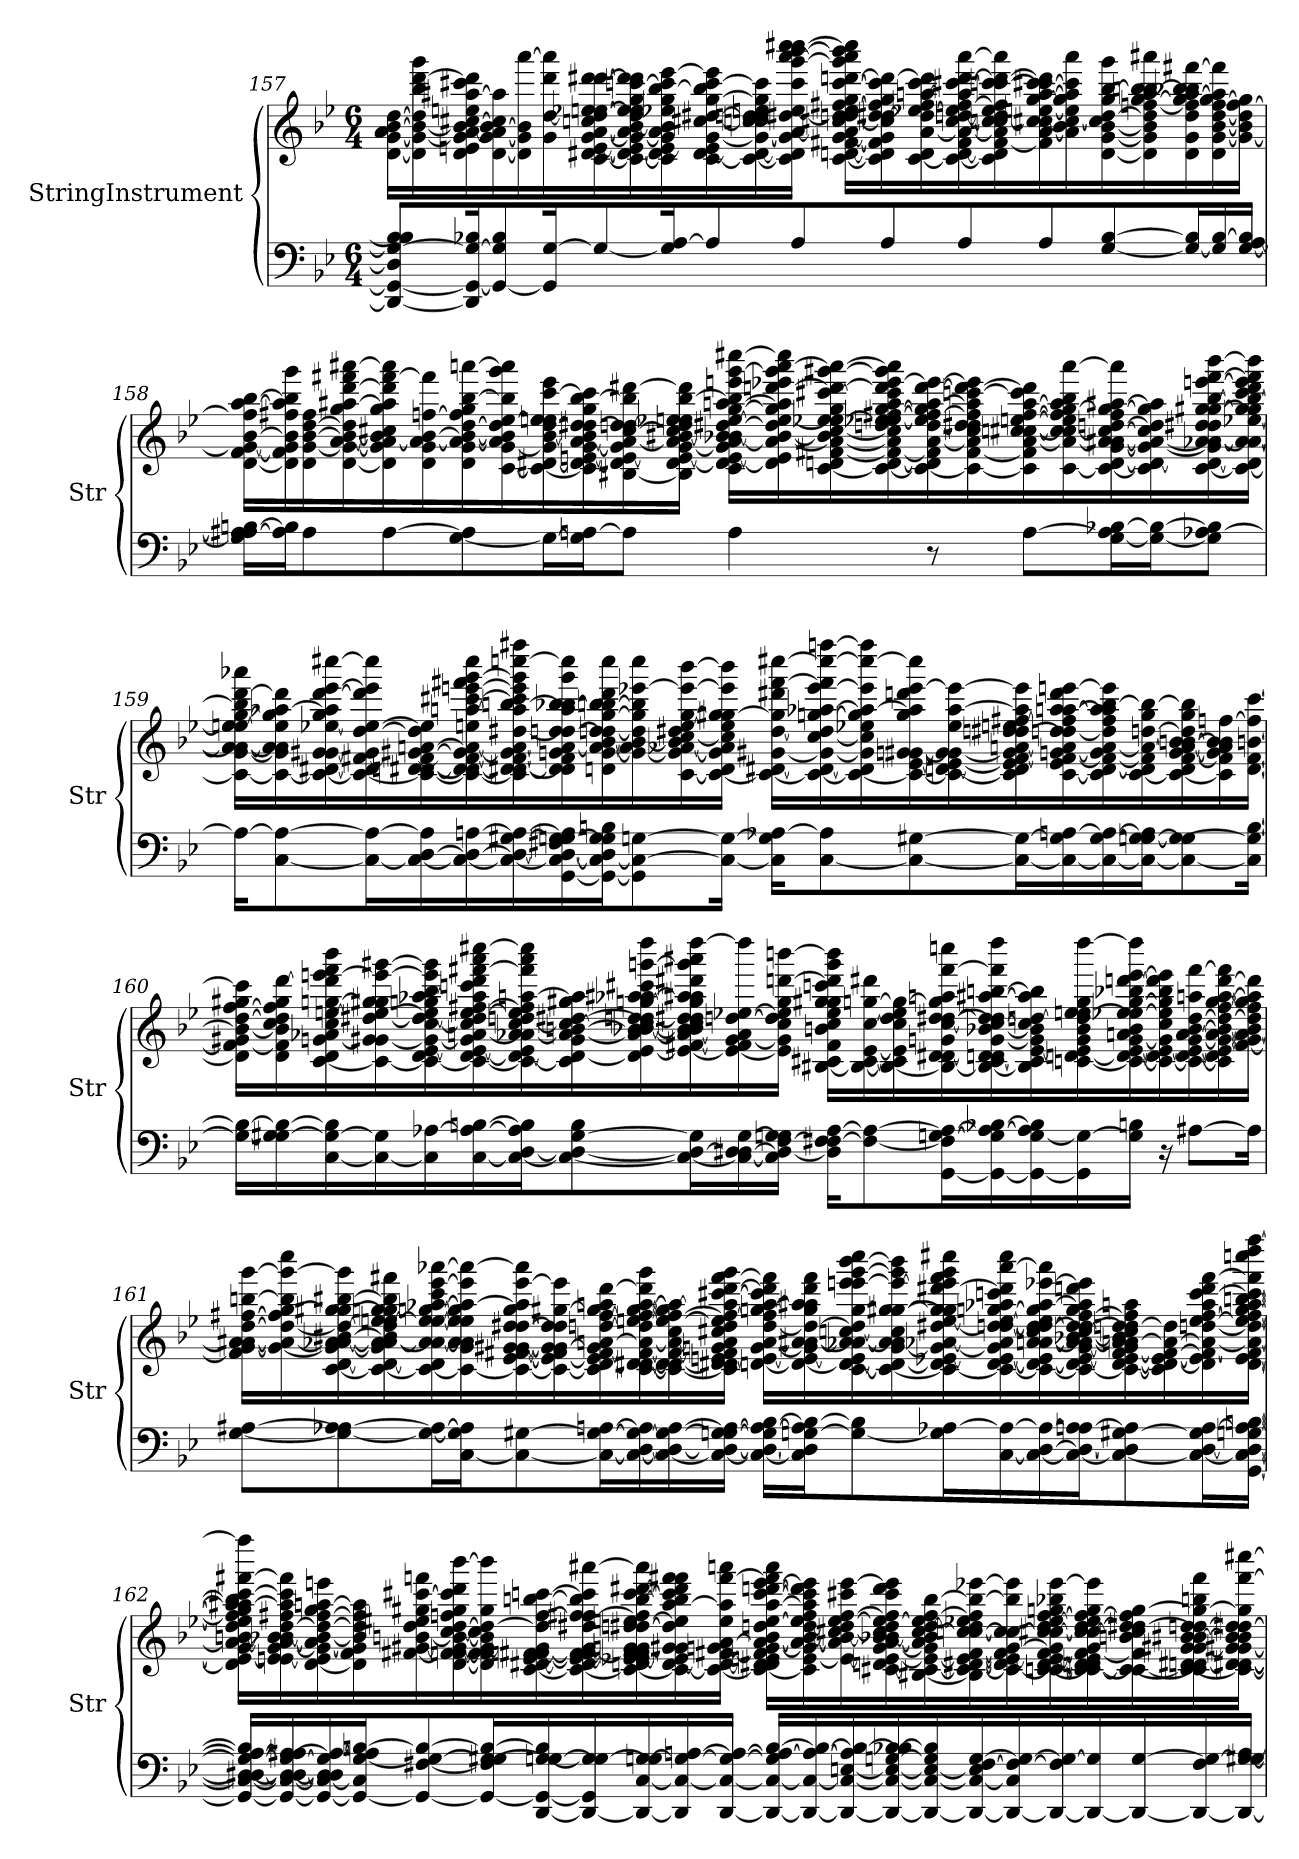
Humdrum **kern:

**kern	**kern
*part2	*part1
*staff2	*staff1
*I"StringInstrument	*I"StringInstrument
*I'Str	*I'Str
!!LO:LB:g=z
*clefF4	*clefG2
*k[b-e-]	*k[b-e-]
*M6/4	*M6/4
=157	=157
8DD/_ 8GG/_ 8D/] 8G/_ 8B-/ 8B/]L	[16d\ [16g\ 16a\ [16b-\ [16dd\LL
.	16d\] 16g\_ 16b-\_ 16dd\] 16bb-\ [16ddd\ 16ggg\
16DD/] 16GG/_ 16G/_ 16B-X/K	16d\ 16en\ 16g\] [16a\ 16b-\] [16cc#X\ 16een\ [16aa#X\ 16ccc#X\ 16ddd\]
8GG/_ 8G/] 8B-/	[16d\ [16g\ 16a\] [16b-\ 16cc#\] 16aa#\]
.	16d\] 16g\] 16b-\] [16aaa\
16GG/] [16G/K	16g\ [16dd\ 16ddd\ 16aaa\]
8G/_	[16c\ [16d#X\ [16e\ [16g\ [16a\ 16ccn\ 16dd\] [16ee-X\ [16een\ [16ddd\ [16ddd#X\
.	16c\_ 16d#\_ 16e\] 16g\_ 16a\] [16b-\ 16dd\ 16ee-\] 16ee\] 16gg\ [16cccn\ 16ddd\] 16ddd#\]
16G/] [16A/K	16c\] 16d#\] [16e\ 16g\] 16a\ 16b-\] 16ee-X\ 16gg\ [16bb-\ 16ccc\] [16eee-\
8A/]	[16c\ [16d#\ 16e\] [16g\ [16cc#X\ [16dd#X\ [16gg\ 16bb-\] [16ccc\ 16eee-\]
.	16c\_ 16d#\_ 16g\_ 16ccn\ 16cc#\] 16ddn\ 16dd#\] 16een\ 16gg\] 16ccc\]
8A/	16c\] 16d#\] 16g\] [16a\ [16dd#X\ [16ee\ 16ccc\ [16ggg\ [16aaa\ [16bbb-\ 16cccc\ [16cccc#X\JJ
.	[16c\ [16dn\ [16f#X\ [16g\ 16a\] [16cc#X\ [16ddn\ 16dd#\] 16ee\] [16ff#X\ 16gg\ [16ccc\ [16dddn\ 16ggg\] 16aaa\] 16bbb-\] 16cccc#\]LL
8A/	16c\] 16d\] 16f#\] 16g\] 16cc#\] 16dd\_ 16dd#X\ 16ff#\] 16gg\ 16ccc\] 16ddd\_
.	[16c\ 16d\ [16a\ 16dd\] [16ee-X\ 16ff#\ [16aan\ 16ccc\ 16ddd\]
8A/	16c\_ [16d\ 16f#\ 16a\_ [16cc#\ [16ddn\ 16ee-\] [16ff#\ 16aa\] [16ccc#X\ [16ddd\ [16aaa\
.	16c\] 16d\] [16f#\ 16a\] [16ccn\ 16cc#\] 16dd\] 16ee-\ 16ff#\] [16cccn\ 16ccc#\] 16ddd\_ 16aaa\]
8A/	16f#\] [16a\ 16cc\] [16cc#X\ [16een\ [16gg\ [16aa\ 16ccc\] [16ccc#X\ 16ddd\]
.	16a\] 16b-\ 16cc#\_ 16ee\] 16gg\] 16aa\] 16ccc#\] 16aaa\
[8G/ [8B-/	[16d\ [16g\ [16b-\ 16cc#\] [16dd\ 16gg\ [16bb-\ 16ggg\
.	16d\] 16g\] 16b-\] 16dd\] [16ffn\ [16gg\ 16aa\ 16bb-\] [16bbn\ 16aaa#X\
16G/_ 16B-/]L	16d\ 16g\ 16dd\ 16ff\] 16gg\] [16aa\ 16bb-X\ 16bb\] [16fff#X\
16G/] [16B-/	16d\ [16g\ [16b-\ [16dd\ 16ff\ [16gg\ 16aa\] 16fff#\]
[16G/ [16A/ 16B-/]JJ	16g\_ 16b-\] 16dd\] [16ff\ 16gg\]JJ
!!LO:LB:g=z
=158	=158
16G\] 16A\] [16A#X\ [16Bn\LL	[16d\ [16f\ 16g\_ [16b-\ 16ff\] [16aa\ [16bb-\LL
16A#\] 16B\]J	16d\] 16f\] 16g\] 16b-\] 16ff#X\ 16aa\] 16bb-\] 16ggg\
8A#\	16d\ [16g\ [16b-\ [16dd\ 16ff#\
.	[16d\ 16g\_ [16a\ 16b-\_ 16dd\] 16gg\ [16aa#X\ [16ddd\ 16fff#X\ [16aaa#X\
[8A#\	16d\] 16g\] 16a\_ 16b-\] 16cc#X\ 16gg\ 16aa#\] 16ddd\] [16fff#\ 16aaa#\]
.	16d\ 16g\ 16a\_ [16b-\ [16ffn\ 16fff#\]
[8G\ 8A#\]	16d\ 16g\ 16a\_ 16b-\_ [16dd\ 16ff\] 16gg\ [16bb-\ [16aaan\
.	[16c\ [16g\ 16a\] 16b-\] 16dd\] [16ee-\ 16bb-\] 16ggg\ 16aaa\]
16G\L_	16c\_ [16d#X\ 16g\] [16b-\ [16dd\ 16ee-\] 16een\ [16ccc\ 16eee-\
16G\] [16An\J	16c\] 16d#\_ [16en\ [16g\ [16a\ 16b-\] 16dd\] [16dd#X\ 16gg\ [16bb-\ 16ccc\]
8A\J]	[16B#X\ 16d#\] 16e\_ 16g\] 16a\_ [16cc#\ [16ddn\ 16dd#\] 16bb-\] [16ddd#X\
.	16B#\] [16d#\ 16e\_ [16g\ 16a\] [16b#X\ 16cc#\] 16dd\] 16ee-X\ 16een\ [16bb-\ 16ddd#\]JJ
4A\	16c\ 16d#\_ 16e\_ 16g\] [16a\ [16b-X\ 16b#\] [16dd#X\ [16ee\ [16gg\ [16aan\ 16bb-\] 16eeen\ [16ggg\ [16cccc#X\LL
.	16d#\] 16e\] 16a\_ 16b-\_ 16dd#\] 16ee\_ 16gg\] 16aa\] [16dddn\ 16eee-X\ 16ggg\] [16aaa\ 16cccc#\]
.	[16c\ 16dn\ [16f#X\ 16a\_ 16b-\] [16cc#\ 16ee-X\ 16ee\_ 16gg\ [16ccc#X\ 16ddd\_ [16ggg#X\ 16aaa\_
.	16c\_ [16d\ 16f#\_ 16a\] 16cc#\] 16ddn\ [16ee-X\ 16ee\] [16ff#X\ [16gg\ 16aa\ 16ccc#\] 16ddd\] [16eee-\ 16ggg#\] 16aaa\]
8r	16c\_ 16d\] 16f#\] [16a\ [16dd\ 16ee-\] 16ff#\_ 16gg\] [16aa\ [16ddd\ 16eee-\_
.	16c\_ [16f#\ 16a\] 16cc#\ 16dd\] 16dd#X\ 16ff#\] 16aa\] [16cccn\ 16ddd\_ 16eee-\]
[8A\L	16c\] 16f#\] [16a\ [16ccn\ [16cc#X\ [16een\ [16ff#\ [16aa\ 16ccc\] 16ddd\]
.	[16c\ 16a\_ 16cc\] 16cc#\_ 16ee\] 16ff#\] [16gg\ 16aa\] 16bb-\ [16aaa\
[16G\ 16A\] [16B-X\L	16c\_ [16d\ [16g\ 16a\] [16a#X\ 16cc#\_ [16ddn\ 16ff#\ 16gg\_ [16aa#X\ 16aaa\]
16G\_ 16B-\_J	16c\] 16d\_ 16g\_ 16a#\_ 16cc#\] 16dd\] 16gg\] 16aa#\]
8G\] [8A-X\ 8B-\]J	[16c\ 16d\_ 16g\] [16a-X\ 16a#\_ 16dd\ 16dd#X\ [16gg\ [16gg#X\ [16bb-\ [16eeen\ [16fff#\ [16bbb-\
.	16c\_ 16d\] 16a-\_ 16a#\_ [16ee-X\ 16gg\] 16gg#\] 16bb-\_ 16ccc\ 16ddd\ 16eee\] 16fff#\] 16bbb-\]JJ
!!LO:LB:g=z
=159	=159
16A-\KL_	16c\_ [16g\ 16a-\_ 16a#\_ 16ee-\] [16een\ [16gg\ 16bb-\] [16ddd\ 16aaa-X\LL
[8C\ 8A-\_	16c\_ 16g\] 16a-\] 16a#\] 16ee\] 16gg\] [16aa-X\ 16ddd\]
.	16c\_ [16d#X\ [16g\ 16g#X\ [16ee-X\ 16gg\ 16aa-\] [16ddd\ [16eee-\ [16cccc#X\
16C\_ 16A-\_L	16c\_ 16d#\] [16f#X\ 16g\] [16dd\ 16ee-\_ 16ddd\] 16eee-\] 16cccc#\]
16C\_ [16D\ 16A-\]	16c\_ [16dn\ [16d#X\ 16f#\_ [16g#X\ [16an\ 16dd\] 16ee-\]
16C\_ 16D\_ [16An\	16c\_ 16d\_ 16d#\] 16f#\_ 16g#\_ 16a\_ 16een\ [16aan\ [16ccc#X\ [16eeen\ 16fff#X\ [16ggg\ 16cccc#\
16C\_ 16D\_ [16G#X\ 16A\_	16c\] 16d\_ [16d#X\ 16f#\_ 16g#\] 16a\_ [16dd#X\ 16aa\] [16bbn\ 16ccc#\] 16eee\] 16ggg\] [16ccccn\ 16ffff#X\
[16GG\ 16C\_ 16D\_ 16F#X\ [16Gn\ 16G#\_ 16A\]	16d\] 16d#\] 16f#\] 16gn\ 16a\_ 16ddn\ 16dd#\_ 16aa\ [16bb-X\ 16bb\] 16ggg\ 16cccc\]
16GG\_ 16C\_ 16D\] 16G\] 16G#\] 16Bn\J	16dn\ [16g\ 16a\_ [16b-\ [16ddn\ 16dd#\] [16gg\ 16bb-\] [16bbn\ 16ddd\ 16cccc\
8GG\] 8C\_ [8Gn\	16g\_ 16a\] 16b-\_ 16dd\] 16gg\] 16bb\] [16eee-X\ 16cccc\
.	[16c\ 16g\_ [16a-X\ 16b-\] [16cc\ 16dd#X\ [16ee\ [16gg\ 16eee-\_ [16bbb-\
16C\_ 16G\_Jk	16c\_ 16d\ 16g\] 16a-\] 16cc\] 16ee\] 16gg\] [16gg#X\ 16eee-\] 16bbb-\]JJ
16C\] 16G\] [16A-X\KL	16c\_ [16d#X\ [16g#X\ [16dd#\ 16gg#\] 16ddd#X\ [16fff#\ [16cccc#X\LL
[8C\ 8A-\]	16c\_ 16d#\_ 16g#\_ [16cc\ 16dd#\] [16ggn\ [16aa-X\ [16eee-\ 16fff#\] 16cccc#\_ [16ffffn\
.	16c\_ 16d#\] 16g#\] 16cc\] 16ee-X\ 16gg\] 16aa-\_ 16eee-\] 16cccc#\_ 16ffff\]
8C\_ [8G#X\	16c\_ [16e-\ [16gn\ [16g#X\ 16gg\ 16aa-\] 16dddn\ [16eee-\ 16cccc#\]
.	16c\_ [16dn\ 16e-\_ 16g\_ 16g#\] 16ee-\ [16aa-\ 16eee-\_
16C\_ 16G#\_L	16c\] 16d\] 16e-\] [16f#\ 16g\] [16an\ 16ddn\ [16dd#X\ 16een\ [16ff#X\ 16aa-\] 16eee-\]
16C\_ 16G#\] [16An\	[16c\ 16e-\ 16f#\_ [16gn\ 16a\] [16ddn\ 16dd#\] 16ff#\] [16aa-\ [16aan\ 16ddd\ [16eeen\
16C\_ [16G#\ 16A\_	16c\] [16d\ 16f#\_ 16g\] [16a\ 16dd\] 16ff#\ 16aa-\] 16aa\] [16bb\ 16eee\]
16C\_ [16Gn\ 16G#\_ 16A\]J	[16c\ 16d\] 16f#\] 16a\_ [16ddn\ 16gg\ 16bb\_
8C\_ 8G\_ 8G#\]	16c\_ 16d\ [16f#\ [16g\ 16a\_ [16b-\ [16bn\ 16dd\] 16gg\ 16bb\]
.	16c\] 16f#\] 16g\] 16a\] 16b-\] 16b\] [16ffn\
16C\] 16G\_ [16B\Jk	[16d\ [16f#\ [16bn\ 16ff\] [16ccc#\JJ
!!LO:LB:g=z
=160	=160
16G\_ 16B\_LL	16d\] 16f#\_ 16g#X\ 16b\_ [16dd\ [16ff\ 16gg#X\ 16ccc#\]LL
16G\] [16G#X\ 16B\_	16d\ 16f#\] 16b\] 16cc\ 16dd\] 16ff\] 16gg#\ [16ddd\
[16C\ 16G#\_ 16B\]	[16c\ 16d\ [16gn\ 16a-X\ 16cc\ [16een\ [16ggn\ 16ddd\] [16eeen\ 16fff\ 16bbb-\
16C\_ 16G#\]	16c\_ 16g\] [16g#X\ [16dd#X\ 16ee\_ 16gg\] 16gg#X\ 16eee\_ [16ggg#X\
16C\] [16A-X\	16c\_ 16d\ [16e-\ 16g#\_ [16cc\ 16dd#\_ 16ee\] 16ggn\ [16aa-X\ 16bb-\ 16eee\] 16ggg#\]
[16C\ 16A-\_ [16Bn\	16c\_ [16d\ 16e-\_ 16g#\] [16an\ 16cc\] 16dd#\] [16ee\ [16ff#X\ 16aa-\] 16cccn\ 16ddd\ [16fff#X\ 16aaa\ [16cccc#X\
16C\_ [16D\ 16A-\] 16B\]J	16c\_ 16d\_ 16e-\] 16a-X\ 16a\_ [16cc\ 16ddn\ 16ee\] 16ff#\] [16aan\ 16fff#\] 16aaa\ 16cccc#\]
8C\_ 8D\_ [8G#\ 8B\	16c\] 16d\_ 16g#\ 16a\_ [16bn\ 16cc\_ [16dd#X\ 16gg#X\ 16aa\]
.	16d\] [16e-\ 16a\_ [16b-X\ 16b\_ 16cc\] [16ddn\ 16dd#\] [16ggn\ [16aa-X\ 16aa#X\ 16ccc#X\ [16gggn\ 16dddd\
16C\_ 16D\_ 16G#\]L	16e-\_ [16f#X\ 16a\_ 16b-\] 16b\] 16cc\ 16dd\] 16dd#X\ 16gg\] 16aa-\] 16aa#X\ 16ddd#X\ 16ggg\] 16aaa#X\ [16dddd\
16C\_ 16D\] [16D#X\ [16G#\	16e-\_ 16f#\] [16g#\ 16a\] [16ddn\ [16ee-X\ 16dddd\]
16C\] 16D#\_ [16F\ 16Gn\ 16G#\]JJ	16e-\] 16g#\] 16cc\ 16dd\] 16ee-\] 16gg\ [16dddn\ [16bbbn\JJ
16D#\] 16F\] [16F#X\ [16A-\KL	[16B#X\ 16c#X\ 16f#\ 16bn\ 16cc\ 16ee-\ 16gg\ 16gg#X\ 16cccn\ 16ddd\] 16ggg\ 16bbb\]LL
8F#\_ 8A-\_	16B#\_ [16c#\ [16e-\ [16cc\ [16ggn\ 16ddd#X\
.	16B#\_ 16c#\] 16e-\] 16cc\] 16dd\ 16ee-\ 16gg\_
[16GG\ 16F#\] [16Gn\ 16A-\_L	16B#\_ 16d\ [16d#X\ 16gn\ [16cc\ [16dd\ [16dd#X\ 16gg\] 16aan\ [16fff#\ 16ccccn\
16GG\_ 16G\] 16A-\_ [16B-X\	16B#\_ [16c#\ 16dn\ 16d#\] [16g\ [16b-X\ 16cc\_ 16dd\] 16dd#\] [16aa#X\ [16bbn\ 16fff#\] 16dddd\
16GG\_ [16G\ 16A-\] 16B-\]	16B#\] 16c#\] [16e-\ 16g\] 16b-\] 16cc\] [16ddn\ 16aa#\] 16bb\]
16GG\] 16G\_	[16cn\ [16dn\ 16e-\] 16g\ 16b-\ 16dd\] 16ee-\ [16een\ 16gg\ [16dddd\
16G\] 16Bn\JJ	16c\_ 16d\_ [16e-\ [16g\ 16an\ 16b-\ 16ee-X\ 16ee\_ [16gg\ 16bb-X\ [16dddn\ [16eee\ 16dddd\]
16r	16c\_ 16d\] 16e-\_ 16g\] 16cc\ 16ee\] 16gg\] 16bb-\ 16ddd\] 16eee\]
[8A#X\L	16c\_ [16d\ 16e-\_ [16g\ [16a\ [16b-\ [16dd\ 16aan\ [16fff#\
.	16c\] 16d\] 16e-\] 16g\_ 16a\_ 16b-\_ 16dd\_ [16ff#\ [16gg\ [16aa\ [16ddd\ 16fff#\]
16A#\Jk]	[16f#\ 16g\] 16a\_ 16b-\] 16dd\] 16ff#\] 16gg\] 16aa\] 16ddd\]JJ
!!LO:LB:g=z
=161	=161
[8G\ [8A#X\L	16f#\] [16g\ 16a\] [16a#X\ [16dd\ [16ff#X\ [16bbn\ [16ggg\LL
.	16g\_ 16a#\_ 16dd\_ 16ff#\] [16gg\ 16bb\] 16ggg\_ 16cccc\
8G\_ [8A-X\ 8A#\]	[16c\ [16d\ 16g\_ [16a-X\ 16a#\_ [16b#X\ 16dd\_ 16gg\] [16gg#X\ [16bb#X\ 16ggg\]
.	16c\_ 16d\_ 16g\] 16a-\_ 16a#\_ 16b#\] 16dd\] [16ee-\ [16een\ 16ggn\ 16gg#\] 16bb#\] 16fff#X\
16G\_ 16A-\_L	16c\_ 16d\] 16a-\_ 16a#\_ 16ee-\_ 16ee\_ [16ggn\ [16aa-X\ 16ccc\ [16eee-\ [16aaa-X\
[16C\ 16G\] 16A-\]J	16c\_ 16g\ 16a-\] 16a#\] 16ee-\] 16ee\] 16gg\] 16aa-\_ 16eee-\] 16aaa-\_
8C\_ [8G#X\	16c\_ [16e-\ [16f#X\ [16g\ [16g#X\ [16dd\ [16dd#X\ 16gg\ 16aa-\] [16eee-\ 16aaa-\]
.	16c\_ 16e-\_ 16f#\] 16g\] 16g#\_ 16dd\] 16dd#\] [16gg#X\ 16eee-\]
16C\_ 16G#\_ [16An\L	16c\] [16d\ 16e-\] [16f#\ 16g#\] [16an\ [16ddn\ [16ff#\ 16gg#\] 16aan\ [16ddd\
16C\_ [16D\ 16G#\_ 16A\]	[16c\ 16d\_ [16d#X\ 16f#\_ 16a\_ 16dd\] [16een\ 16ff#\_ [16gg#\ [16aa\ 16ddd\] 16ggg\
16C\_ 16D\_ 16G#\_ [16A\	16c\_ 16d\_ 16d#\] 16f#\_ 16a\_ 16cc\ 16ee\_ 16ff#\_ 16gg#\] 16aa\_
16C\_ 16D\_ [16Gn\ 16G#\] 16A\_JJ	16c\] 16d\] 16d#X\ [16en\ 16f#\] 16gn\ 16a\] 16cc#X\ 16dd\ 16ee\] 16ff#\_ 16aa\] [16ccc#X\ [16ddd\ [16fff#\ 16ggg\JJ
16C\_ 16D\_ 16G\] 16A\_ [16B-\LL	[16dn\ 16e\_ [16g\ [16a\ [16dd\ 16ff#\] [16ggn\ [16aa\ 16ccc#\] 16ddd\] 16fff#\]LL
16C\] 16D\] [16Gn\ 16A\] 16B-\_J	16d\_ 16e\_ 16g\] 16a\_ [16a#X\ 16dd\_ 16gg\] 16aa\] 16aa#X\ 16ddd\ 16fff#\
8G\_ 8B-\]	[16c\ 16d\_ 16e\] [16a-X\ 16a\] 16a#\_ [16ccn\ 16dd\] [16gg\ 16eee-\ [16eeen\ [16ggg\ [16bbb-\ 16cccc\
.	16c\_ 16d\_ [16g\ 16a-\] 16a#\] 16cc\] 16gg\_ [16gg#X\ 16eee\_ 16ggg\] 16bbb-\]
16G\] [16A-X\L	16c\_ 16d\] [16e-X\ 16g\_ [16a-X\ [16dd#X\ [16ee\ 16gg\] 16gg#\] [16ddd#X\ 16eee\] 16fff#\ 16ggg\ 16cccc#X\
[16C\ 16A-\_	16c\_ [16d\ 16e-\_ 16g\] 16a-\] [16ddn\ 16dd#\_ 16ee\_ [16ggn\ 16aa-X\ 16cccn\ 16ddd#\] [16aaa-\ 16cccc#\
16C\_ [16D\ 16A-\_	16c\_ 16d\_ 16e-\] [16a-\ [16an\ 16cc\ 16dd\_ 16dd#\_ 16ee\] 16gg\] [16aa-\ [16eee-X\ 16aaa-\]
16C\_ 16D\_ 16A-\] [16An\J	16c\_ 16d\] [16e-\ [16g\ 16a-\_ 16a\] [16b-X\ [16cc\ 16dd\] 16dd#\_ [16ff#\ 16gg\ 16aa-\] 16dddn\ 16eee-\]
8C\_ 8D\] [8G#X\ 8A\]	16c\_ [16d\ 16e-\] [16f#\ 16g\] 16a-\] [16an\ 16b-\] 16cc\] 16ddn\ 16dd#\_ 16ff#\] 16aan\
.	16c\] 16d\_ [16e-\ 16f#\_ 16a\_ 16dd#\]
16C\_ [16D\ 16G#\] [16A\L	16d\] 16e-\] 16f#\_ 16a\_ [16ddn\ [16ee\ [16ff#\ 16aa\ [16ccc\ 16ddd\ [16fff#\
[16GG\ 16C\_ 16D\_ [16Gn\ 16A\_ [16Bn\JJ	[16d\ [16e-\ 16f#\] 16a\_ 16dd\] 16ee\_ 16ff#\_ [16gg\ [16aa\ [16bbn\ 16ccc\] 16fff#\] 16ccccn\ 16dddd\ [16ffff\JJ
!!LO:PB:g=z
=162	=162
16GG/_ 16C/_ 16D/_ [16D#X/ 16G/_ 16A/_ 16B/]LL	16d\] 16e-\_ 16g\ 16a\_ [16bn\ 16dd\ 16ee\] 16ff#\] 16gg\] 16aa\] [16aa#X\ 16bb\] [16ccc\ [16fff#X\ 16ffff\]LL
16GG/_ 16C/_ 16D/_ 16D#/_ 16G/_ 16A/] [16A#X/	16e-\] [16en\ [16g\ 16a\_ [16b-X\ 16b\] [16dd\ 16ff#X\ 16aa#\] 16ccc\] 16fff#\]
16GG/_ 16C/_ 16D/] 16D#/] 16G/_ 16A#/_	[16d\ 16e\] 16g\_ 16a\] 16b-\_ 16dd\_ [16ff#\ 16gg\ [16aan\ 16eeen\
16GG/_ 16C/] 16G/_ 16A#/] [16Bn/J	16d\] 16f\ 16g\] 16b-\] 16dd\] 16ff#\] 16aa\]
8GG/_ [8F#X/ 8G/_ 8B/_	[16f#X\ [16g#X\ [16bn\ 16dd\ 16ee#X\ 16gg#X\ [16ccc#X\ 16fffn\
.	[16d\ [16fn\ 16f#\_ 16g#\_ 16b\_ [16cc\ [16dd\ 16ffn\ 16gg#\ 16ccc#\] 16ddd\ [16bbb-\
16GG/_ 16F#/] 16G/] [16G#X/ 16B/_L	16d\] 16f\] 16f#\] 16g#\_ 16b\] 16cc\] 16dd\_ 16gg#\ 16bbb-\]
[16DD/ 16GG/_ [16Gn/ 16G#/_ 16B/]	[16c\ [16d#X\ [16e\ [16fn\ [16f#X\ 16g#\] 16dd\] [16ff\ [16bbn\ [16cccn\
16DD/_ 16GG/] 16G/] 16G#/_	16c\_ 16d#\] 16e\_ 16f\_ 16f#\_ [16g#\ 16dd#X\ 16ff\] [16ff#X\ 16bb\] 16ccc\] [16aaa#X\
16DD/_ [16C/ [16Gn/ 16G#/]	16c\_ 16dn\ [16e-X\ 16e\] 16f\] 16f#\] [16gn\ 16g#\] [16ddn\ 16dd#X\ [16een\ 16ff#\] [16bb\ [16ccc\ [16ddd#X\ 16aaa#\]
16DD/] 16C/_ 16G/_ [16An/	16c\_ [16d\ 16e-\] 16g\] 16g#X\ 16dd\] 16ee\] [16aa\ 16bb\] 16ccc\] 16ddd#\] 16fff\ 16fff#X\
[16DD/ 16C/_ 16G/_ 16A/_JJ	16c\_ 16d\_ [16f#X\ [16gn\ [16a\ 16ee\ 16aa\] [16fff#\ 16aaan\JJ
16DD/_ 16C/_ 16G/] 16A/_ [16B/LL	16c\_ 16d\] 16d#X\ 16en\ 16f#\] 16g\_ 16a\_ 16b\ 16ddn\ [16ee\ [16aa\ [16ccc\ [16dddn\ [16eee\ 16fff#\] 16aaa\LL
16DD/_ 16C/_ 16A/_ 16B/_	16c\] [16e\ 16g\] 16a\_ [16b\ [16dd\ 16ee\] 16ff#\ 16aa\] 16ccc\] 16ddd\] 16eee\]
16DD/_ 16C/_ [16En/ 16A/] 16B/_	16e\_ 16a\] 16b\_ [16cc#X\ 16dd\] [16ee\ [16ff#\ 16ccc#X\ [16eee\
16DD/_ 16C/_ 16E/_ [16Gn/ [16B-X/ 16B/]	[16c#X\ 16dn\ 16e\_ [16g\ [16a\ [16b-X\ 16b\] 16cc#\] 16dd\ 16ee\_ 16ff#\] 16ccc#\ 16ddd\ 16eee\]
16DD/_ 16C/_ 16E/_ 16G/] 16B-/]	[16B#X\ 16c#\_ 16e\_ 16g\] 16a\] 16b-\] [16cc#\ [16dd\ 16ee\] [16ff#\ [16bb\
16DD/_ 16C/_ 16E/] [16F#/ [16G/	16B#\] 16c#\_ [16d#X\ 16e\_ [16f#\ [16ccn\ 16cc#\_ 16dd\] 16ee-X\ 16ff#\] 16bb\_ [16eee-X\
16DD/_ 16C/] 16F#/_ 16G/_	16c#\_ 16d#\] 16e\_ 16f#\] [16g\ 16cc\_ 16cc#\] 16bb\] 16eee-\]
16DD/_ 16F#/] 16G/_	[16cn\ 16c#\_ [16d#\ 16e\_ [16f#\ 16g\] 16cc\_ [16cc#X\ 16dd\ [16ee-\ [16ff#\ 16ggn\ 16bb-X\ [16eee-\
16DD/_ 16G/]	16c\_ 16c#\_ 16dn\ 16d#\] 16e\] 16f#\_ 16g\ 16cc\_ 16cc#\] [16dd\ 16ee-\] 16ff#\_ 16gg\ 16eee-\]
16DD/_ [16G/	16c\_ 16c#\_ 16f#\] 16bn\ 16cc\] 16dd\] [16dd#X\ 16ff#\] [16gg\
16DD/_ 16F#/ 16G/_	16c\_ 16c#\] [16dn\ 16d#X\ [16g\ 16g#X\ [16b\ [16b#X\ [16ddn\ 16dd#\] 16gg\_ 16bbn\ 16fff#\
16DD/_ 16G/_ [16G#X/ 16A/JJ	16c\_ 16d\_ [16d#X\ 16g\] [16g#X\ 16b\] 16b#\] 16dd\] [16dd#X\ 16gg\] [16fff#\ [16cccc#X\JJ
=	=
*-	*-
